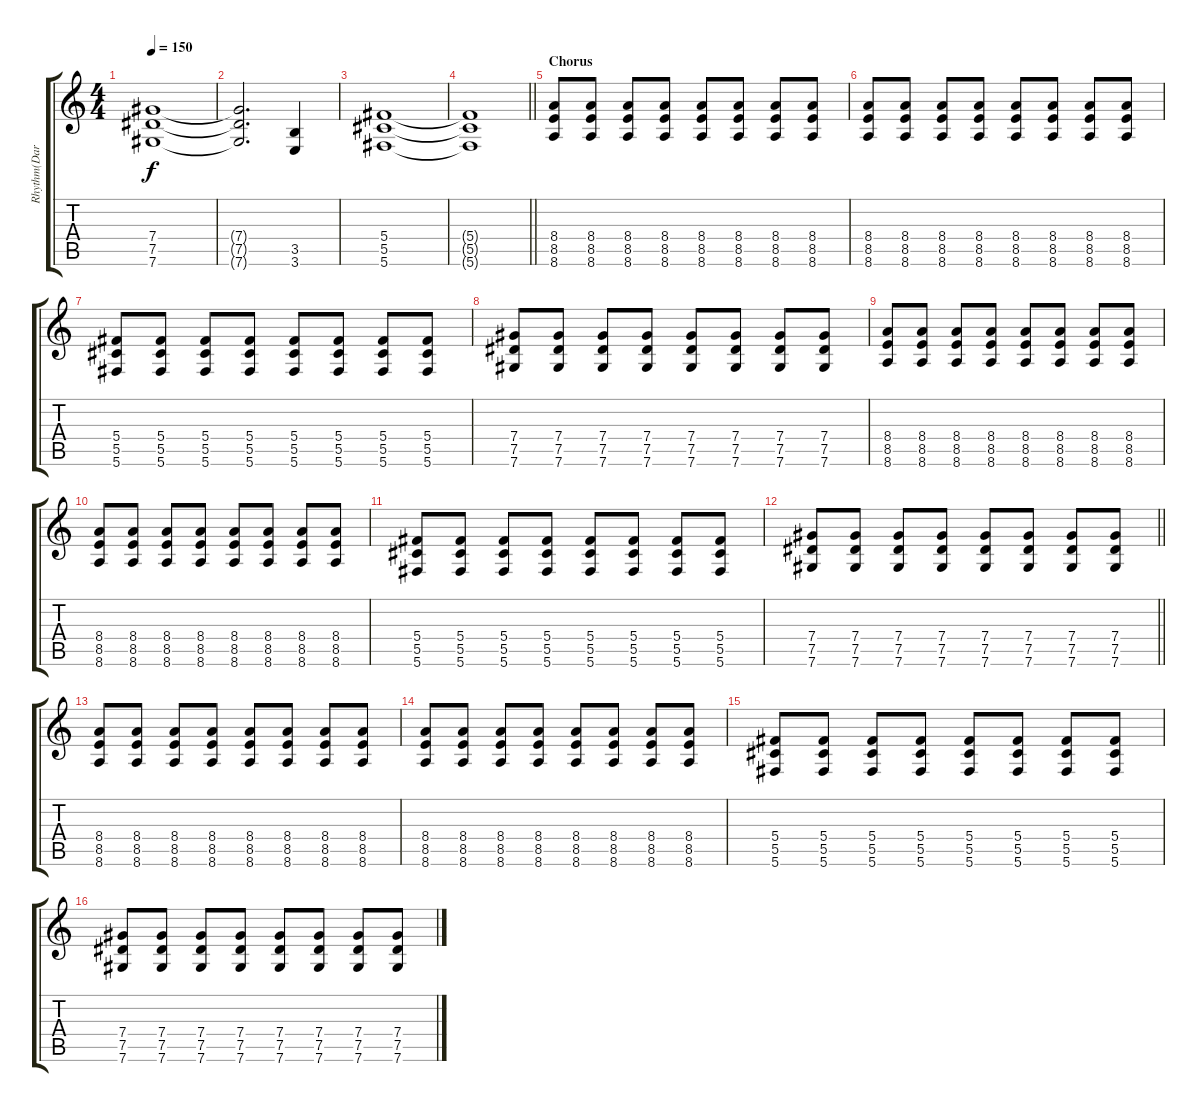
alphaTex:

\track ("Rhythm(Darran)" "Rhythm(Dar") {instrument distortionguitar}
\staff {score tabs}
\tuning (Eb4 Bb3 Gb3 Db3 Ab2 Db2) {hide}
\ts (4 4)
\tempo 150
\clef g2
\ks c
(7.4 7.5 7.6).1{dy f} |
(7.4{t} 7.5{t} 7.6{t}).2{d} (3.5 3.6).4 |
(5.4 5.5 5.6).1 |
\barLineRight lightlight
(5.4{t} 5.5{t} 5.6{t}).1 |
\section ("" "Chorus")
(8.4 8.5 8.6).8 (8.4 8.5 8.6).8 (8.4 8.5 8.6).8 (8.4 8.5 8.6).8 (8.4 8.5 8.6).8 (8.4 8.5 8.6).8 (8.4 8.5 8.6).8 (8.4 8.5 8.6).8 |
(8.4 8.5 8.6).8 (8.4 8.5 8.6).8 (8.4 8.5 8.6).8 (8.4 8.5 8.6).8 (8.4 8.5 8.6).8 (8.4 8.5 8.6).8 (8.4 8.5 8.6).8 (8.4 8.5 8.6).8 |
(5.4 5.5 5.6).8 (5.4 5.5 5.6).8 (5.4 5.5 5.6).8 (5.4 5.5 5.6).8 (5.4 5.5 5.6).8 (5.4 5.5 5.6).8 (5.4 5.5 5.6).8 (5.4 5.5 5.6).8 |
(7.4 7.5 7.6).8 (7.4 7.5 7.6).8 (7.4 7.5 7.6).8 (7.4 7.5 7.6).8 (7.4 7.5 7.6).8 (7.4 7.5 7.6).8 (7.4 7.5 7.6).8 (7.4 7.5 7.6).8 |
(8.4 8.5 8.6).8 (8.4 8.5 8.6).8 (8.4 8.5 8.6).8 (8.4 8.5 8.6).8 (8.4 8.5 8.6).8 (8.4 8.5 8.6).8 (8.4 8.5 8.6).8 (8.4 8.5 8.6).8 |
(8.4 8.5 8.6).8 (8.4 8.5 8.6).8 (8.4 8.5 8.6).8 (8.4 8.5 8.6).8 (8.4 8.5 8.6).8 (8.4 8.5 8.6).8 (8.4 8.5 8.6).8 (8.4 8.5 8.6).8 |
(5.4 5.5 5.6).8 (5.4 5.5 5.6).8 (5.4 5.5 5.6).8 (5.4 5.5 5.6).8 (5.4 5.5 5.6).8 (5.4 5.5 5.6).8 (5.4 5.5 5.6).8 (5.4 5.5 5.6).8 |
\barLineRight lightlight
(7.4 7.5 7.6).8 (7.4 7.5 7.6).8 (7.4 7.5 7.6).8 (7.4 7.5 7.6).8 (7.4 7.5 7.6).8 (7.4 7.5 7.6).8 (7.4 7.5 7.6).8 (7.4 7.5 7.6).8 |
(8.4 8.5 8.6).8 (8.4 8.5 8.6).8 (8.4 8.5 8.6).8 (8.4 8.5 8.6).8 (8.4 8.5 8.6).8 (8.4 8.5 8.6).8 (8.4 8.5 8.6).8 (8.4 8.5 8.6).8 |
(8.4 8.5 8.6).8 (8.4 8.5 8.6).8 (8.4 8.5 8.6).8 (8.4 8.5 8.6).8 (8.4 8.5 8.6).8 (8.4 8.5 8.6).8 (8.4 8.5 8.6).8 (8.4 8.5 8.6).8 |
(5.4 5.5 5.6).8 (5.4 5.5 5.6).8 (5.4 5.5 5.6).8 (5.4 5.5 5.6).8 (5.4 5.5 5.6).8 (5.4 5.5 5.6).8 (5.4 5.5 5.6).8 (5.4 5.5 5.6).8 |
(7.4 7.5 7.6).8 (7.4 7.5 7.6).8 (7.4 7.5 7.6).8 (7.4 7.5 7.6).8 (7.4 7.5 7.6).8 (7.4 7.5 7.6).8 (7.4 7.5 7.6).8 (7.4 7.5 7.6).8
